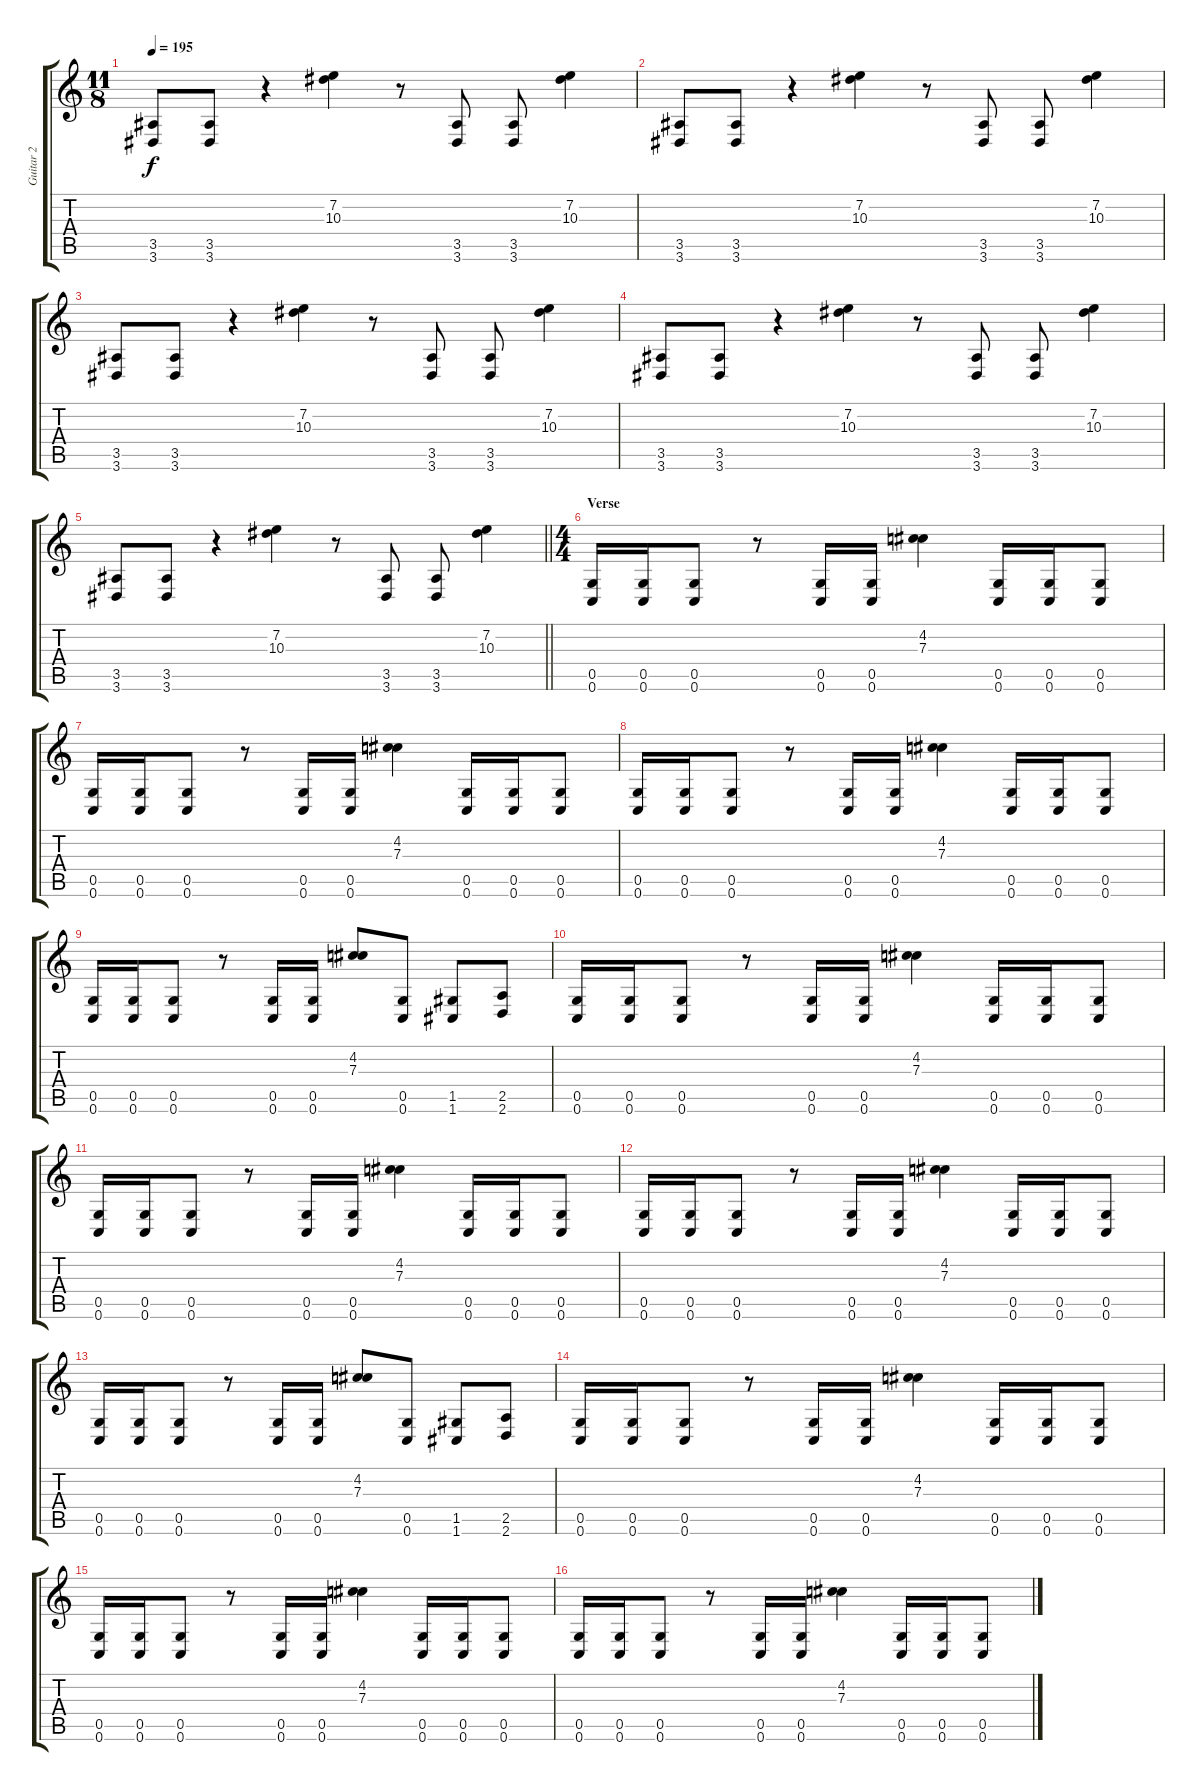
\track ("Guitar 2" "Guitar 2") {instrument distortionguitar}
\staff {score tabs}
\tuning (D4 A3 F3 C3 G2 C2) {hide}
\ts (11 8)
\tempo 195
\clef g2
\ks c
(3.5 3.6).8{dy f} (3.5 3.6).8 r.4 (7.2 10.3).4 r.8 (3.5 3.6).8 (3.5 3.6).8 (7.2 10.3).4 |
(3.5 3.6).8 (3.5 3.6).8 r.4 (7.2 10.3).4 r.8 (3.5 3.6).8 (3.5 3.6).8 (7.2 10.3).4 |
(3.5 3.6).8 (3.5 3.6).8 r.4 (7.2 10.3).4 r.8 (3.5 3.6).8 (3.5 3.6).8 (7.2 10.3).4 |
(3.5 3.6).8 (3.5 3.6).8 r.4 (7.2 10.3).4 r.8 (3.5 3.6).8 (3.5 3.6).8 (7.2 10.3).4 |
\barLineRight lightlight
(3.5 3.6).8 (3.5 3.6).8 r.4 (7.2 10.3).4 r.8 (3.5 3.6).8 (3.5 3.6).8 (7.2 10.3).4 |
\ts (4 4)
\section ("" "Verse")
(0.5 0.6).16 (0.5 0.6).16 (0.5 0.6).8 r.8 (0.5 0.6).16 (0.5 0.6).16 (4.2 7.3).4 (0.5 0.6).16 (0.5 0.6).16 (0.5 0.6).8 |
(0.5 0.6).16 (0.5 0.6).16 (0.5 0.6).8 r.8 (0.5 0.6).16 (0.5 0.6).16 (4.2 7.3).4 (0.5 0.6).16 (0.5 0.6).16 (0.5 0.6).8 |
(0.5 0.6).16 (0.5 0.6).16 (0.5 0.6).8 r.8 (0.5 0.6).16 (0.5 0.6).16 (4.2 7.3).4 (0.5 0.6).16 (0.5 0.6).16 (0.5 0.6).8 |
(0.5 0.6).16 (0.5 0.6).16 (0.5 0.6).8 r.8 (0.5 0.6).16 (0.5 0.6).16 (4.2 7.3).8 (0.5 0.6).8 (1.5 1.6).8 (2.5 2.6).8 |
(0.5 0.6).16 (0.5 0.6).16 (0.5 0.6).8 r.8 (0.5 0.6).16 (0.5 0.6).16 (4.2 7.3).4 (0.5 0.6).16 (0.5 0.6).16 (0.5 0.6).8 |
(0.5 0.6).16 (0.5 0.6).16 (0.5 0.6).8 r.8 (0.5 0.6).16 (0.5 0.6).16 (4.2 7.3).4 (0.5 0.6).16 (0.5 0.6).16 (0.5 0.6).8 |
(0.5 0.6).16 (0.5 0.6).16 (0.5 0.6).8 r.8 (0.5 0.6).16 (0.5 0.6).16 (4.2 7.3).4 (0.5 0.6).16 (0.5 0.6).16 (0.5 0.6).8 |
(0.5 0.6).16 (0.5 0.6).16 (0.5 0.6).8 r.8 (0.5 0.6).16 (0.5 0.6).16 (4.2 7.3).8 (0.5 0.6).8 (1.5 1.6).8 (2.5 2.6).8 |
(0.5 0.6).16 (0.5 0.6).16 (0.5 0.6).8 r.8 (0.5 0.6).16 (0.5 0.6).16 (4.2 7.3).4 (0.5 0.6).16 (0.5 0.6).16 (0.5 0.6).8 |
(0.5 0.6).16 (0.5 0.6).16 (0.5 0.6).8 r.8 (0.5 0.6).16 (0.5 0.6).16 (4.2 7.3).4 (0.5 0.6).16 (0.5 0.6).16 (0.5 0.6).8 |
(0.5 0.6).16 (0.5 0.6).16 (0.5 0.6).8 r.8 (0.5 0.6).16 (0.5 0.6).16 (4.2 7.3).4 (0.5 0.6).16 (0.5 0.6).16 (0.5 0.6).8
